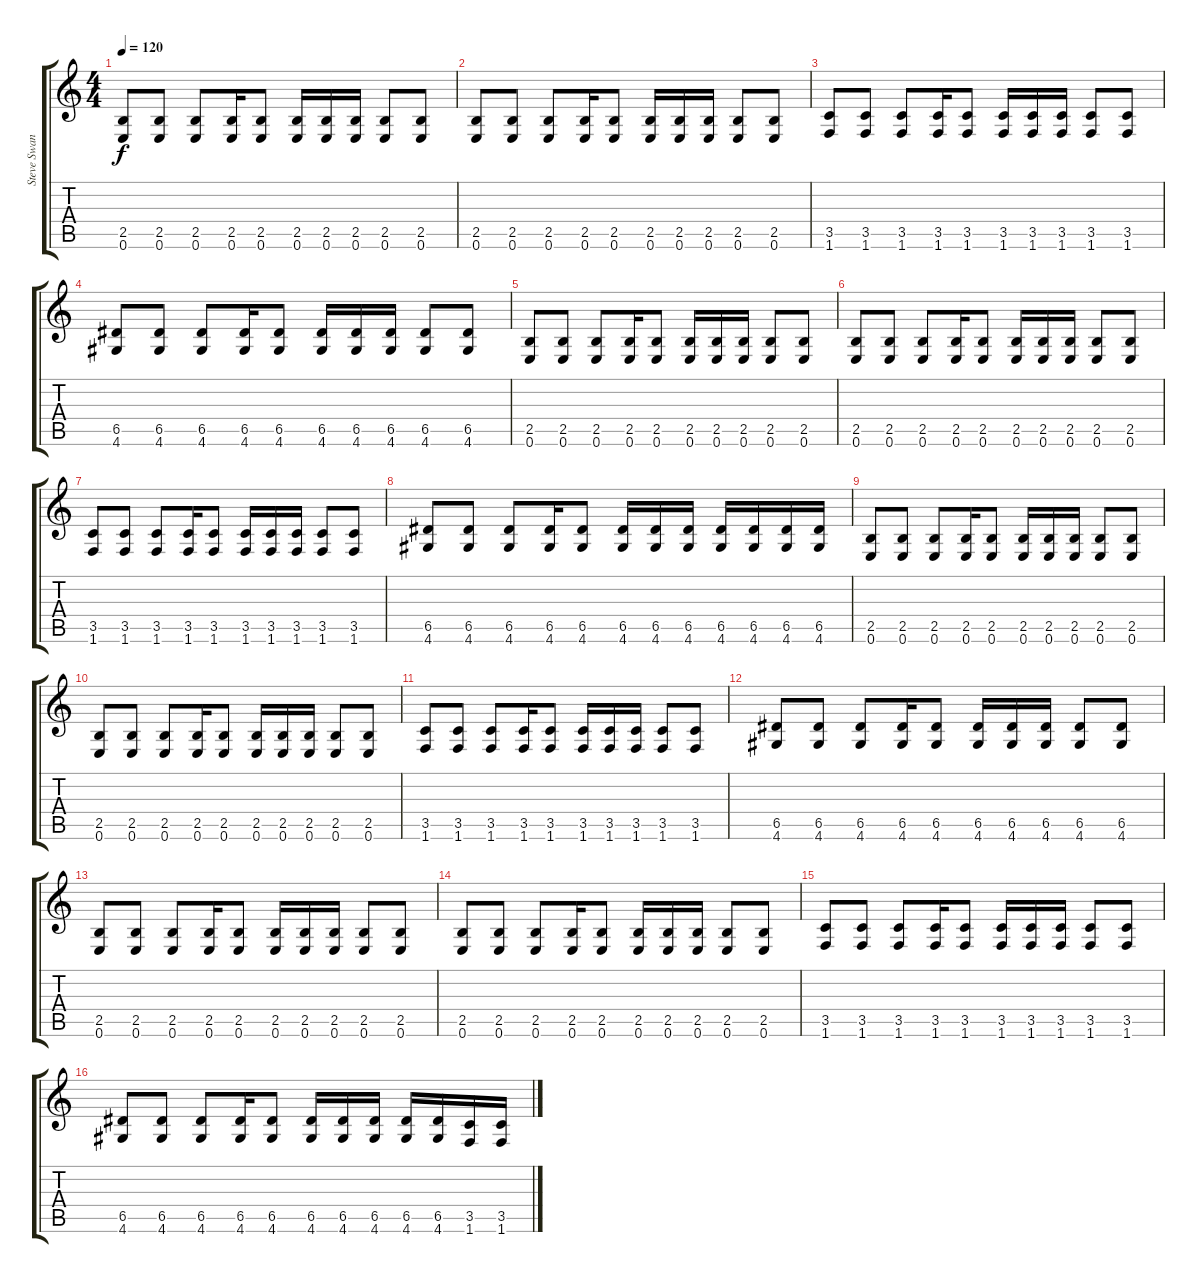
\track ("Steve Swanson" "Steve Swan") {instrument overdrivenguitar}
\staff {score tabs}
\tuning (E4 B3 G3 D3 A2 E2) {hide}
\ts (4 4)
\tempo 120
\clef g2
\ks c
(2.5 0.6).8{dy f} (2.5 0.6).8 (2.5 0.6).8 (2.5 0.6).16 (2.5 0.6).8 (2.5 0.6).16 (2.5 0.6).16 (2.5 0.6).16 (2.5 0.6).8 (2.5 0.6).8 |
(2.5 0.6).8 (2.5 0.6).8 (2.5 0.6).8 (2.5 0.6).16 (2.5 0.6).8 (2.5 0.6).16 (2.5 0.6).16 (2.5 0.6).16 (2.5 0.6).8 (2.5 0.6).8 |
(3.5 1.6).8 (3.5 1.6).8 (3.5 1.6).8 (3.5 1.6).16 (3.5 1.6).8 (3.5 1.6).16 (3.5 1.6).16 (3.5 1.6).16 (3.5 1.6).8 (3.5 1.6).8 |
(6.5 4.6).8 (6.5 4.6).8 (6.5 4.6).8 (6.5 4.6).16 (6.5 4.6).8 (6.5 4.6).16 (6.5 4.6).16 (6.5 4.6).16 (6.5 4.6).8 (6.5 4.6).8 |
(2.5 0.6).8 (2.5 0.6).8 (2.5 0.6).8 (2.5 0.6).16 (2.5 0.6).8 (2.5 0.6).16 (2.5 0.6).16 (2.5 0.6).16 (2.5 0.6).8 (2.5 0.6).8 |
(2.5 0.6).8 (2.5 0.6).8 (2.5 0.6).8 (2.5 0.6).16 (2.5 0.6).8 (2.5 0.6).16 (2.5 0.6).16 (2.5 0.6).16 (2.5 0.6).8 (2.5 0.6).8 |
(3.5 1.6).8 (3.5 1.6).8 (3.5 1.6).8 (3.5 1.6).16 (3.5 1.6).8 (3.5 1.6).16 (3.5 1.6).16 (3.5 1.6).16 (3.5 1.6).8 (3.5 1.6).8 |
(6.5 4.6).8 (6.5 4.6).8 (6.5 4.6).8 (6.5 4.6).16 (6.5 4.6).8 (6.5 4.6).16 (6.5 4.6).16 (6.5 4.6).16 (6.5 4.6).16 (6.5 4.6).16 (6.5 4.6).16 (6.5 4.6).16 |
(2.5 0.6).8 (2.5 0.6).8 (2.5 0.6).8 (2.5 0.6).16 (2.5 0.6).8 (2.5 0.6).16 (2.5 0.6).16 (2.5 0.6).16 (2.5 0.6).8 (2.5 0.6).8 |
(2.5 0.6).8 (2.5 0.6).8 (2.5 0.6).8 (2.5 0.6).16 (2.5 0.6).8 (2.5 0.6).16 (2.5 0.6).16 (2.5 0.6).16 (2.5 0.6).8 (2.5 0.6).8 |
(3.5 1.6).8 (3.5 1.6).8 (3.5 1.6).8 (3.5 1.6).16 (3.5 1.6).8 (3.5 1.6).16 (3.5 1.6).16 (3.5 1.6).16 (3.5 1.6).8 (3.5 1.6).8 |
(6.5 4.6).8 (6.5 4.6).8 (6.5 4.6).8 (6.5 4.6).16 (6.5 4.6).8 (6.5 4.6).16 (6.5 4.6).16 (6.5 4.6).16 (6.5 4.6).8 (6.5 4.6).8 |
(2.5 0.6).8 (2.5 0.6).8 (2.5 0.6).8 (2.5 0.6).16 (2.5 0.6).8 (2.5 0.6).16 (2.5 0.6).16 (2.5 0.6).16 (2.5 0.6).8 (2.5 0.6).8 |
(2.5 0.6).8 (2.5 0.6).8 (2.5 0.6).8 (2.5 0.6).16 (2.5 0.6).8 (2.5 0.6).16 (2.5 0.6).16 (2.5 0.6).16 (2.5 0.6).8 (2.5 0.6).8 |
(3.5 1.6).8 (3.5 1.6).8 (3.5 1.6).8 (3.5 1.6).16 (3.5 1.6).8 (3.5 1.6).16 (3.5 1.6).16 (3.5 1.6).16 (3.5 1.6).8 (3.5 1.6).8 |
(6.5 4.6).8 (6.5 4.6).8 (6.5 4.6).8 (6.5 4.6).16 (6.5 4.6).8 (6.5 4.6).16 (6.5 4.6).16 (6.5 4.6).16 (6.5 4.6).16 (6.5 4.6).16 (3.5 1.6).16 (3.5 1.6).16
